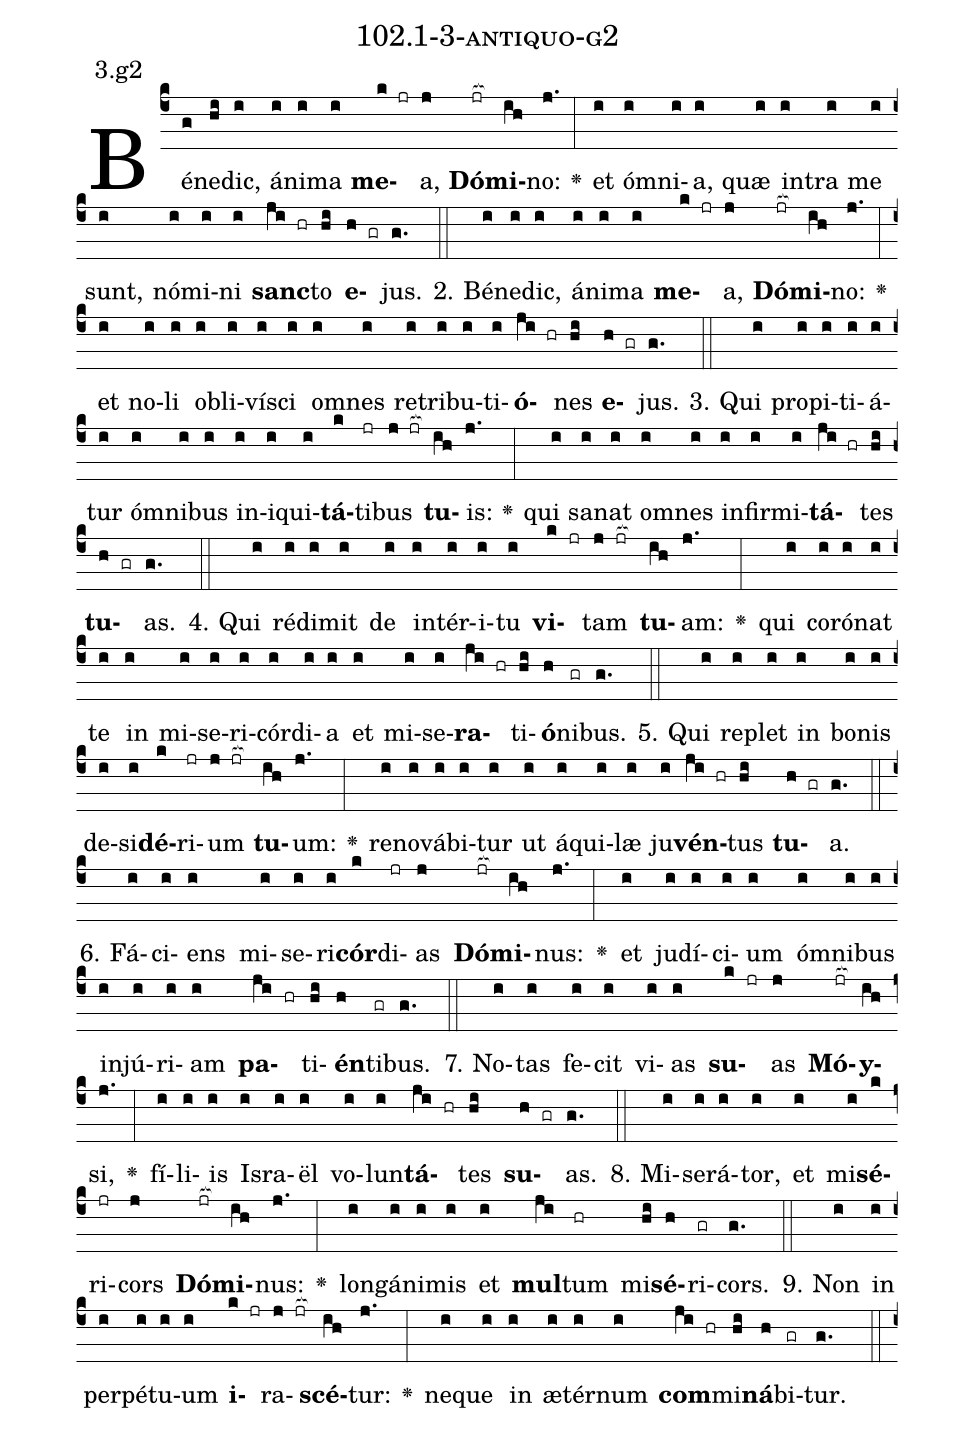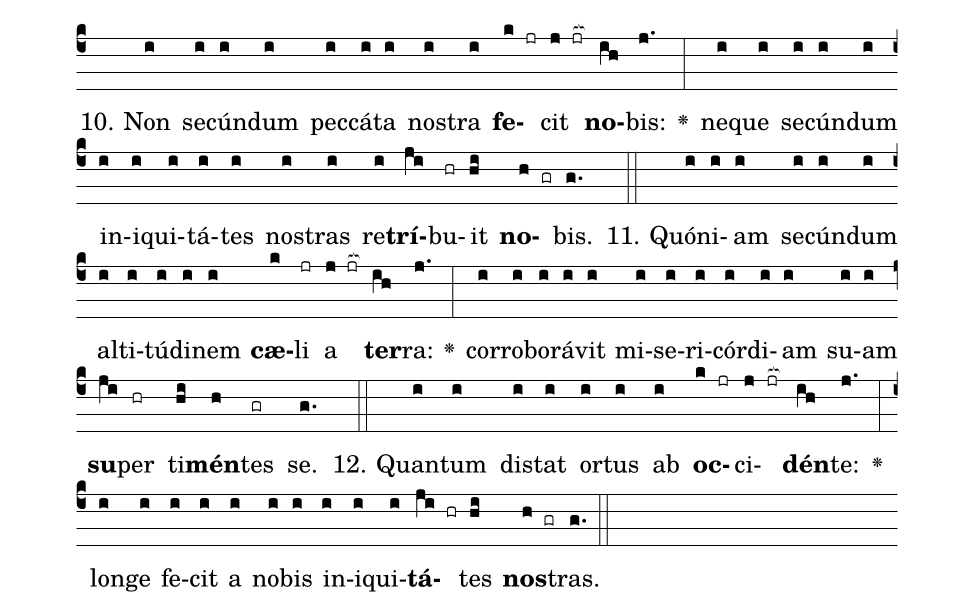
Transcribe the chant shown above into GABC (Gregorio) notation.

name: 102.1-3-antiquo-g2;
annotation: 3.g2;
%%
(c4)Bé(g)ne(hi)dic,(i) á(i)ni(i)ma(i) <b>me</b>(k jr)a,(j) <b>Dó</b>(jr[ocb:1{])<b>mi</b>(ih[ocb:0}])no:(j.) <v>\greheightstar</v>(:) et(i) óm(i)ni(i)a,(i) quæ(i) in(i)tra(i) me(i) sunt,(i) nó(i)mi(i)ni(i) <b>sanc</b>(ji hr)to(hi) <b>e</b>(h gr)jus.(g.) (::)
2. Bé(i)ne(i)dic,(i) á(i)ni(i)ma(i) <b>me</b>(k jr)a,(j) <b>Dó</b>(jr[ocb:1{])<b>mi</b>(ih[ocb:0}])no:(j.) <v>\greheightstar</v>(:) et(i) no(i)li(i) ob(i)li(i)ví(i)sci(i) om(i)nes(i) re(i)tri(i)bu(i)ti(i)<b>ó</b>(ji hr)nes(hi) <b>e</b>(h gr)jus.(g.) (::)
3. Qui(i) pro(i)pi(i)ti(i)á(i)tur(i) óm(i)ni(i)bus(i) in(i)i(i)qui(i)<b>tá</b>(k)ti(jr)bus(j jr[ocb:1{]) <b>tu</b>(ih[ocb:0}])is:(j.) <v>\greheightstar</v>(:) qui(i) sa(i)nat(i) om(i)nes(i) in(i)fir(i)mi(i)<b>tá</b>(ji hr)tes(hi) <b>tu</b>(h gr)as.(g.) (::)
4. Qui(i) réd(i)i(i)mit(i) de(i) in(i)tér(i)i(i)tu(i) <b>vi</b>(k jr)tam(j jr[ocb:1{]) <b>tu</b>(ih[ocb:0}])am:(j.) <v>\greheightstar</v>(:) qui(i) co(i)ró(i)nat(i) te(i) in(i) mi(i)se(i)ri(i)cór(i)di(i)a(i) et(i) mi(i)se(i)<b>ra</b>(ji hr)ti(hi)<b>ó</b>(h)ni(gr)bus.(g.) (::)
5. Qui(i) re(i)plet(i) in(i) bo(i)nis(i) de(i)si(i)<b>dé</b>(k)ri(jr)um(j jr[ocb:1{]) <b>tu</b>(ih[ocb:0}])um:(j.) <v>\greheightstar</v>(:) re(i)no(i)vá(i)bi(i)tur(i) ut(i) á(i)qui(i)læ(i) ju(i)<b>vén</b>(ji hr)tus(hi) <b>tu</b>(h gr)a.(g.) (::)
6. Fá(i)ci(i)ens(i) mi(i)se(i)ri(i)<b>cór</b>(k)di(jr)as(j) <b>Dó</b>(jr[ocb:1{])<b>mi</b>(ih[ocb:0}])nus:(j.) <v>\greheightstar</v>(:) et(i) ju(i)dí(i)ci(i)um(i) óm(i)ni(i)bus(i) in(i)jú(i)ri(i)am(i) <b>pa</b>(ji hr)ti(hi)<b>én</b>(h)ti(gr)bus.(g.) (::)
7. No(i)tas(i) fe(i)cit(i) vi(i)as(i) <b>su</b>(k jr)as(j) <b>Mó</b>(jr[ocb:1{])<b>y</b>(ih[ocb:0}])si,(j.) <v>\greheightstar</v>(:) fí(i)li(i)is(i) Is(i)ra(i)ël(i) vo(i)lun(i)<b>tá</b>(ji hr)tes(hi) <b>su</b>(h gr)as.(g.) (::)
8. Mi(i)se(i)rá(i)tor,(i) et(i) mi(i)<b>sé</b>(k)ri(jr)cors(j) <b>Dó</b>(jr[ocb:1{])<b>mi</b>(ih[ocb:0}])nus:(j.) <v>\greheightstar</v>(:) long(i)á(i)ni(i)mis(i) et(i) <b>mul</b>(ji)tum(hr) mi(hi)<b>sé</b>(h)ri(gr)cors.(g.) (::)
9. Non(i) in(i) per(i)pé(i)tu(i)um(i) <b>i</b>(k jr)ra(j jr[ocb:1{])<b>scé</b>(ih[ocb:0}])tur:(j.) <v>\greheightstar</v>(:) ne(i)que(i) in(i) æ(i)tér(i)num(i) <b>com</b>(ji hr)mi(hi)<b>ná</b>(h)bi(gr)tur.(g.) (::)
10. Non(i) se(i)cún(i)dum(i) pec(i)cá(i)ta(i) nos(i)tra(i) <b>fe</b>(k jr)cit(j jr[ocb:1{]) <b>no</b>(ih[ocb:0}])bis:(j.) <v>\greheightstar</v>(:) ne(i)que(i) se(i)cún(i)dum(i) in(i)i(i)qui(i)tá(i)tes(i) nos(i)tras(i) re(i)<b>trí</b>(ji)bu(hr)it(hi) <b>no</b>(h gr)bis.(g.) (::)
11. Quón(i)i(i)am(i) se(i)cún(i)dum(i) al(i)ti(i)tú(i)di(i)nem(i) <b>cæ</b>(k)li(jr) a(j jr[ocb:1{]) <b>ter</b>(ih[ocb:0}])ra:(j.) <v>\greheightstar</v>(:) cor(i)ro(i)bo(i)rá(i)vit(i) mi(i)se(i)ri(i)cór(i)di(i)am(i) su(i)am(i) <b>su</b>(ji)per(hr) ti(hi)<b>mén</b>(h)tes(gr) se.(g.) (::)
12. Quan(i)tum(i) di(i)stat(i) or(i)tus(i) ab(i) <b>oc</b>(k jr)ci(j jr[ocb:1{])<b>dén</b>(ih[ocb:0}])te:(j.) <v>\greheightstar</v>(:) lon(i)ge(i) fe(i)cit(i) a(i) no(i)bis(i) in(i)i(i)qui(i)<b>tá</b>(ji hr)tes(hi) <b>nos</b>(h gr)tras.(g.) (::)
